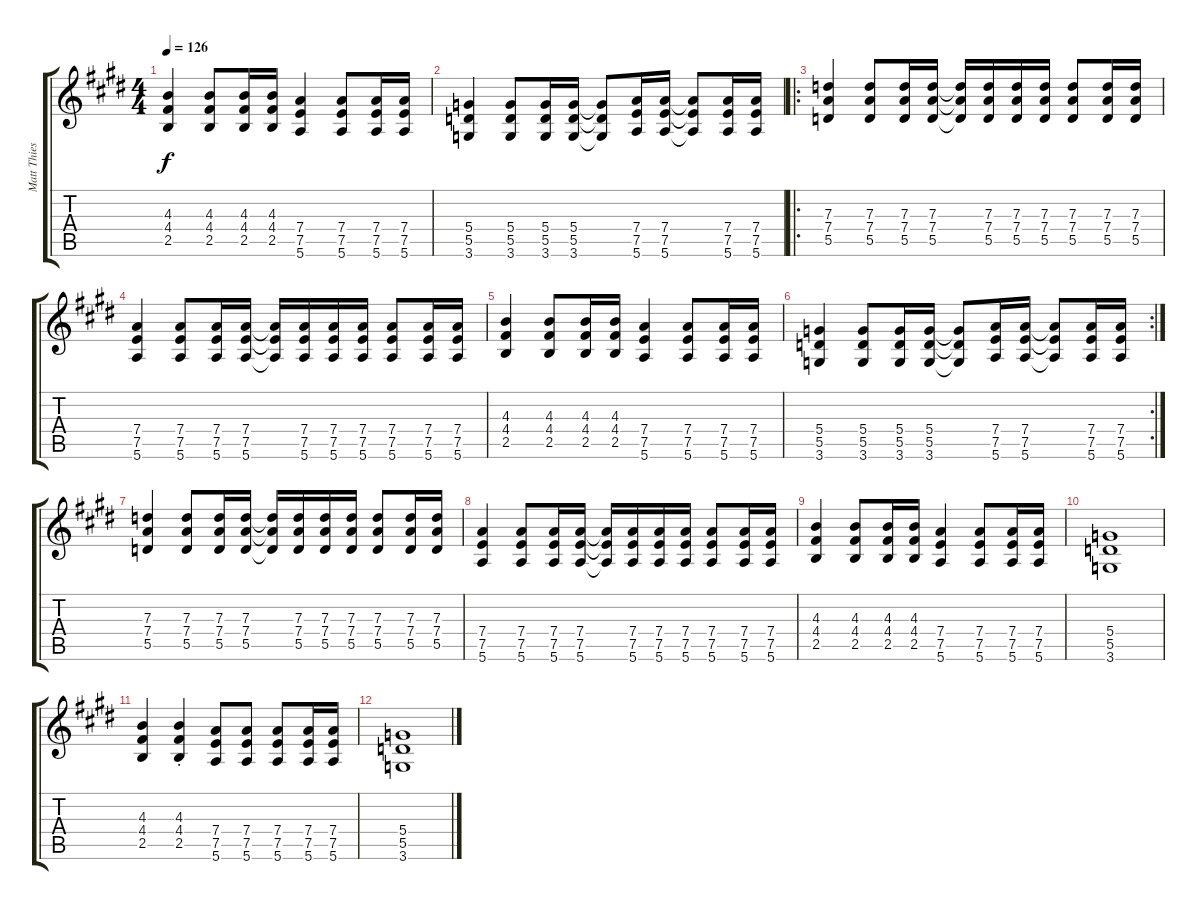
\track ("Matt Thiessen (Acoustic)" "Matt Thies") {instrument acousticguitarnylon}
\staff {score tabs}
\tuning (E4 B3 G3 D3 A2 E2) {hide}
\ts (4 4)
\tempo 126
\clef g2
\ks c#minor
(4.3 4.4 2.5).4{dy f} (4.3 4.4 2.5).8 (4.3 4.4 2.5).16 (4.3 4.4 2.5).16 (7.4 7.5 5.6).4 (7.4 7.5 5.6).8 (7.4 7.5 5.6).16 (7.4 7.5 5.6).16 |
(5.4 5.5 3.6).4 (5.4 5.5 3.6).8 (5.4 5.5 3.6).16 (5.4 5.5 3.6).16 (5.4{t} 5.5{t} 3.6{t}).8 (7.4 7.5 5.6).16 (7.4 7.5 5.6).16 (7.4{t} 7.5{t} 5.6{t}).8 (7.4 7.5 5.6).16 (7.4 7.5 5.6).16 |
\ro
\ks e
(7.3 7.4 5.5).4 (7.3 7.4 5.5).8 (7.3 7.4 5.5).16 (7.3 7.4 5.5).16 (7.3{t} 7.4{t} 5.5{t}).16 (7.3 7.4 5.5).16 (7.3 7.4 5.5).16 (7.3 7.4 5.5).16 (7.3 7.4 5.5).8 (7.3 7.4 5.5).16 (7.3 7.4 5.5).16 |
\ks c#minor
(7.4 7.5 5.6).4 (7.4 7.5 5.6).8 (7.4 7.5 5.6).16 (7.4 7.5 5.6).16 (7.4{t} 7.5{t} 5.6{t}).16 (7.4 7.5 5.6).16 (7.4 7.5 5.6).16 (7.4 7.5 5.6).16 (7.4 7.5 5.6).8 (7.4 7.5 5.6).16 (7.4 7.5 5.6).16 |
(4.3 4.4 2.5).4 (4.3 4.4 2.5).8 (4.3 4.4 2.5).16 (4.3 4.4 2.5).16 (7.4 7.5 5.6).4 (7.4 7.5 5.6).8 (7.4 7.5 5.6).16 (7.4 7.5 5.6).16 |
\rc 2
(5.4 5.5 3.6).4 (5.4 5.5 3.6).8 (5.4 5.5 3.6).16 (5.4 5.5 3.6).16 (5.4{t} 5.5{t} 3.6{t}).8 (7.4 7.5 5.6).16 (7.4 7.5 5.6).16 (7.4{t} 7.5{t} 5.6{t}).8 (7.4 7.5 5.6).16 (7.4 7.5 5.6).16 |
\ks e
(7.3 7.4 5.5).4 (7.3 7.4 5.5).8 (7.3 7.4 5.5).16 (7.3 7.4 5.5).16 (7.3{t} 7.4{t} 5.5{t}).16 (7.3 7.4 5.5).16 (7.3 7.4 5.5).16 (7.3 7.4 5.5).16 (7.3 7.4 5.5).8 (7.3 7.4 5.5).16 (7.3 7.4 5.5).16 |
\ks c#minor
(7.4 7.5 5.6).4 (7.4 7.5 5.6).8 (7.4 7.5 5.6).16 (7.4 7.5 5.6).16 (7.4{t} 7.5{t} 5.6{t}).16 (7.4 7.5 5.6).16 (7.4 7.5 5.6).16 (7.4 7.5 5.6).16 (7.4 7.5 5.6).8 (7.4 7.5 5.6).16 (7.4 7.5 5.6).16 |
(4.3 4.4 2.5).4 (4.3 4.4 2.5).8 (4.3 4.4 2.5).16 (4.3 4.4 2.5).16 (7.4 7.5 5.6).4 (7.4 7.5 5.6).8 (7.4 7.5 5.6).16 (7.4 7.5 5.6).16 |
(5.4 5.5 3.6).1 |
\ks e
(4.3 4.4 2.5).4 (4.3{st} 4.4{st} 2.5{st}).4 (7.4 7.5 5.6).8 (7.4 7.5 5.6).8 (7.4 7.5 5.6).8 (7.4 7.5 5.6).16 (7.4 7.5 5.6).16 |
\ks c#minor
(5.4 5.5 3.6).1
